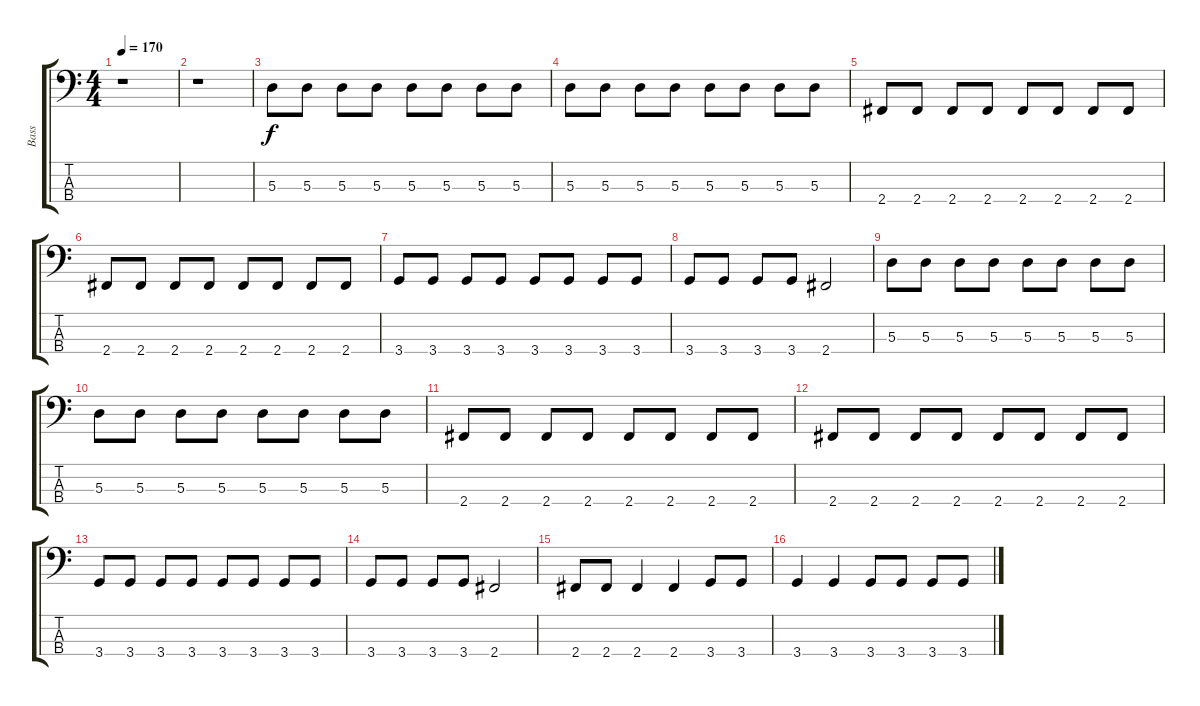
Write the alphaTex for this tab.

\track ("Bass" "Bass") {instrument electricbasspick}
\staff {score tabs}
\tuning (G2 D2 A1 E1) {hide}
\ts (4 4)
\tempo 170
\clef f4
\ks c
r.1{dy f} |
r.1 |
5.3.8 5.3.8 5.3.8 5.3.8 5.3.8 5.3.8 5.3.8 5.3.8 |
5.3.8 5.3.8 5.3.8 5.3.8 5.3.8 5.3.8 5.3.8 5.3.8 |
2.4.8 2.4.8 2.4.8 2.4.8 2.4.8 2.4.8 2.4.8 2.4.8 |
2.4.8 2.4.8 2.4.8 2.4.8 2.4.8 2.4.8 2.4.8 2.4.8 |
3.4.8 3.4.8 3.4.8 3.4.8 3.4.8 3.4.8 3.4.8 3.4.8 |
3.4.8 3.4.8 3.4.8 3.4.8 2.4.2 |
5.3.8 5.3.8 5.3.8 5.3.8 5.3.8 5.3.8 5.3.8 5.3.8 |
5.3.8 5.3.8 5.3.8 5.3.8 5.3.8 5.3.8 5.3.8 5.3.8 |
2.4.8 2.4.8 2.4.8 2.4.8 2.4.8 2.4.8 2.4.8 2.4.8 |
2.4.8 2.4.8 2.4.8 2.4.8 2.4.8 2.4.8 2.4.8 2.4.8 |
3.4.8 3.4.8 3.4.8 3.4.8 3.4.8 3.4.8 3.4.8 3.4.8 |
3.4.8 3.4.8 3.4.8 3.4.8 2.4.2 |
2.4.8 2.4.8 2.4.4 2.4.4 3.4.8 3.4.8 |
3.4.4 3.4.4 3.4.8 3.4.8 3.4.8 3.4.8
